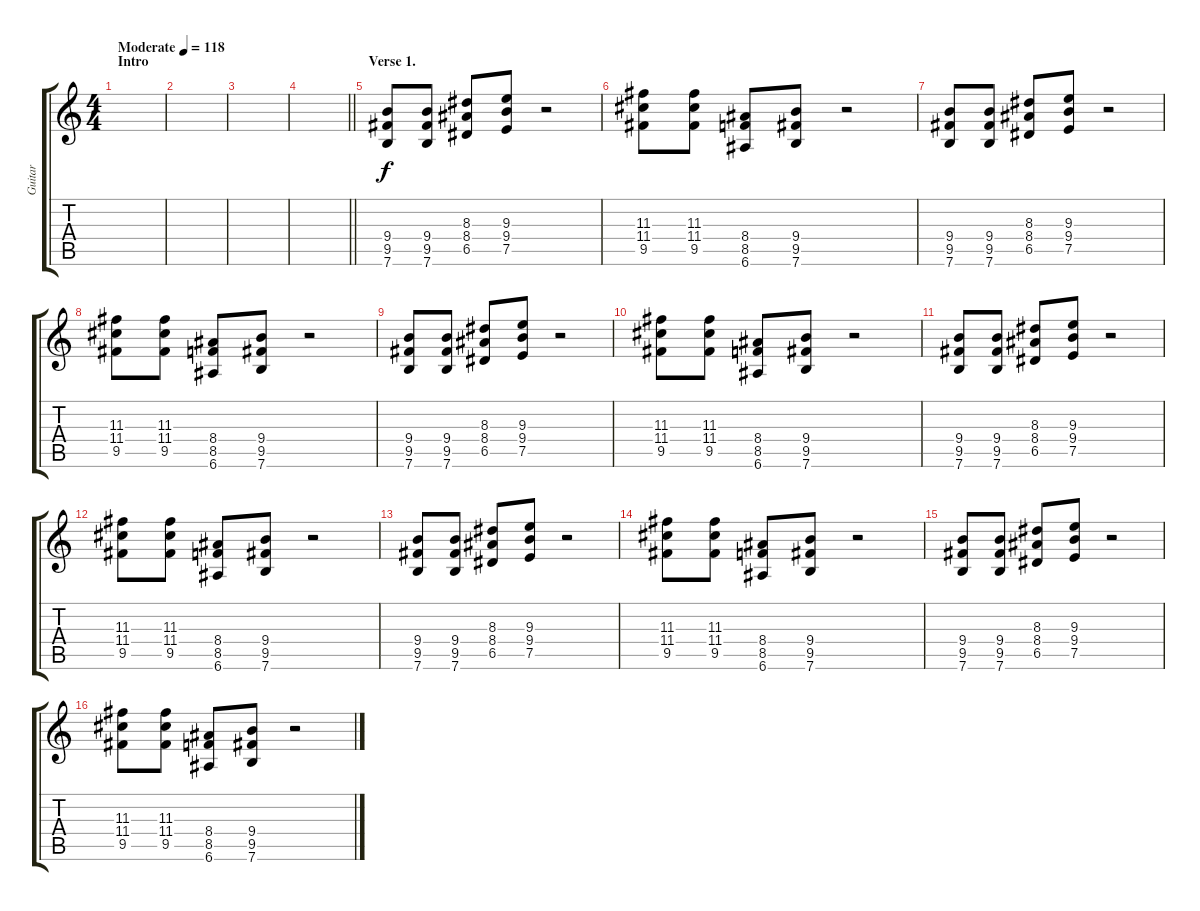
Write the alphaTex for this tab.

\track ("Guitar" "Guitar") {instrument overdrivenguitar}
\staff {score tabs}
\tuning (E4 B3 G3 D3 A2 E2) {hide}
\ts (4 4)
\section ("" "Intro")
\tempo (118 "Moderate")
\clef g2
\ks c
|
|
|
\barLineRight lightlight
|
\section ("" "Verse 1.")
(9.4 9.5 7.6).8 (9.4 9.5 7.6).8 (8.3 8.4 6.5).8 (9.3 9.4 7.5).8 r.2 |
(11.3 11.4 9.5).8 (11.3 11.4 9.5).8 (8.4 8.5 6.6).8 (9.4 9.5 7.6).8 r.2 |
(9.4 9.5 7.6).8 (9.4 9.5 7.6).8 (8.3 8.4 6.5).8 (9.3 9.4 7.5).8 r.2 |
(11.3 11.4 9.5).8 (11.3 11.4 9.5).8 (8.4 8.5 6.6).8 (9.4 9.5 7.6).8 r.2 |
(9.4 9.5 7.6).8 (9.4 9.5 7.6).8 (8.3 8.4 6.5).8 (9.3 9.4 7.5).8 r.2 |
(11.3 11.4 9.5).8 (11.3 11.4 9.5).8 (8.4 8.5 6.6).8 (9.4 9.5 7.6).8 r.2 |
(9.4 9.5 7.6).8 (9.4 9.5 7.6).8 (8.3 8.4 6.5).8 (9.3 9.4 7.5).8 r.2 |
(11.3 11.4 9.5).8 (11.3 11.4 9.5).8 (8.4 8.5 6.6).8 (9.4 9.5 7.6).8 r.2 |
(9.4 9.5 7.6).8 (9.4 9.5 7.6).8 (8.3 8.4 6.5).8 (9.3 9.4 7.5).8 r.2 |
(11.3 11.4 9.5).8 (11.3 11.4 9.5).8 (8.4 8.5 6.6).8 (9.4 9.5 7.6).8 r.2 |
(9.4 9.5 7.6).8 (9.4 9.5 7.6).8 (8.3 8.4 6.5).8 (9.3 9.4 7.5).8 r.2 |
(11.3 11.4 9.5).8 (11.3 11.4 9.5).8 (8.4 8.5 6.6).8 (9.4 9.5 7.6).8 r.2
